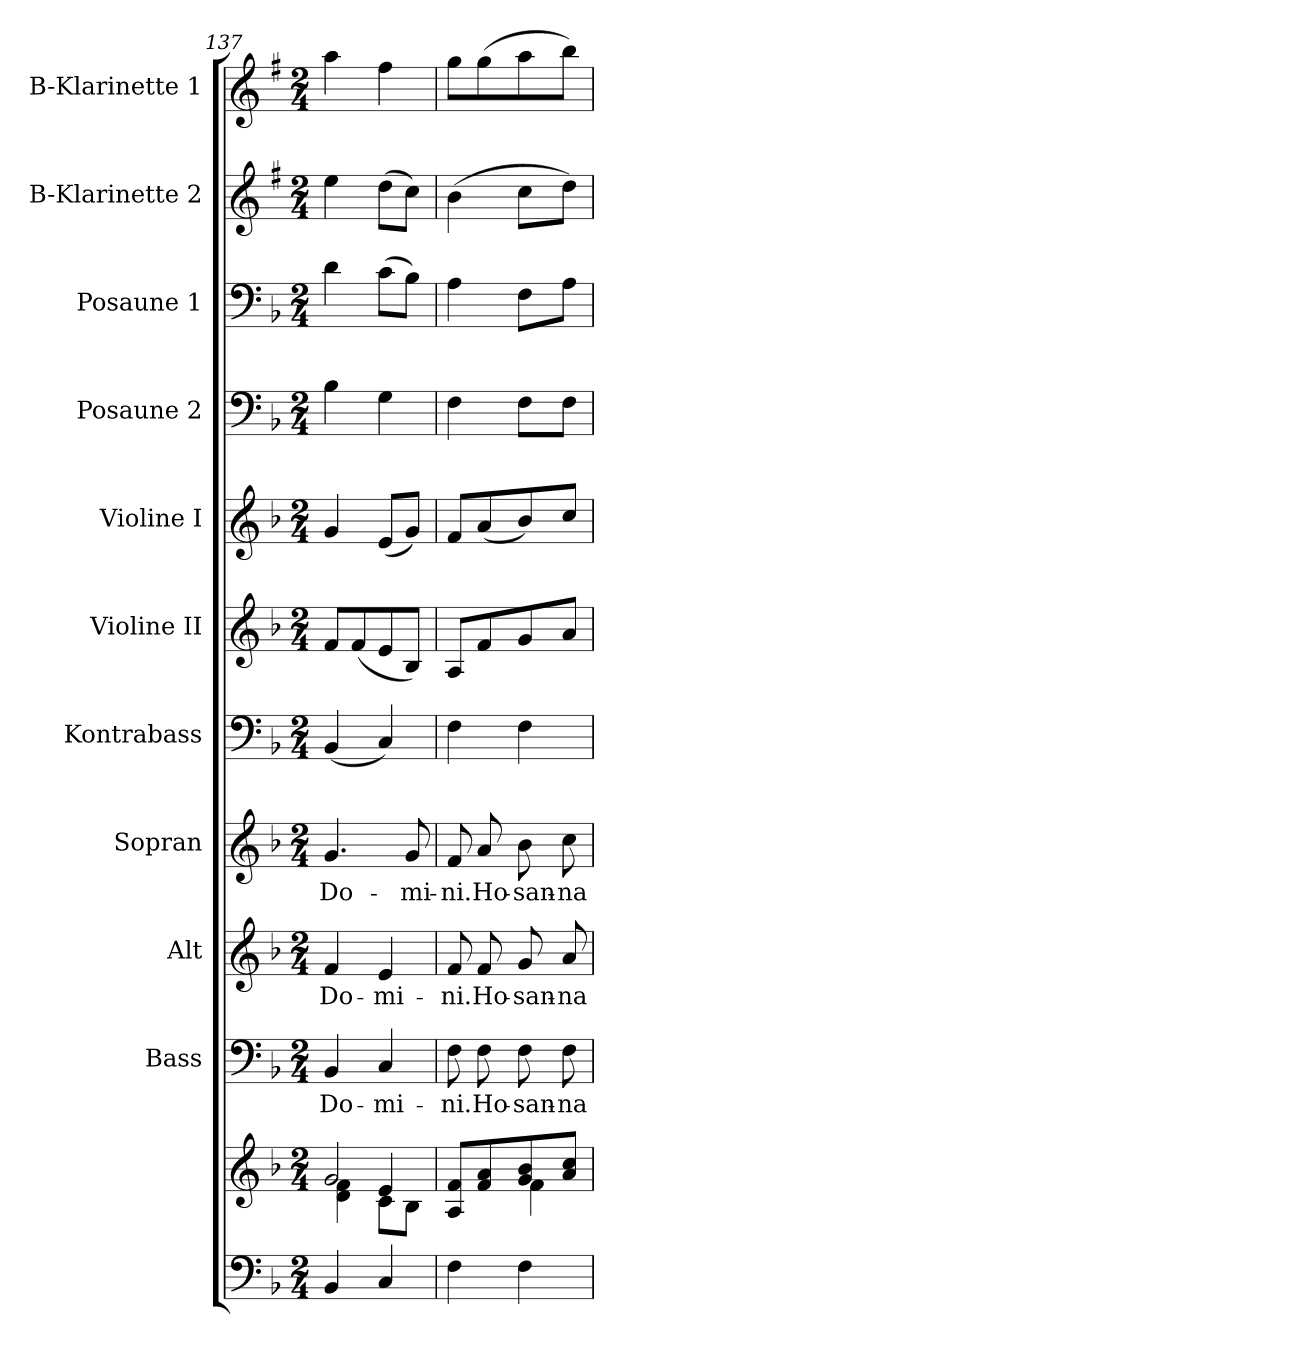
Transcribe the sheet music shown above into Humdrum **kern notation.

**kern	**kern	**kern	**text	**kern	**text	**kern	**text	**kern	**kern	**kern	**kern	**kern	**kern	**kern
*part11	*part11	*part10	*part10	*part9	*part9	*part8	*part8	*part7	*part6	*part5	*part4	*part3	*part2	*part1
*staff12	*staff11	*staff10	*staff10	*staff9	*staff9	*staff8	*staff8	*staff7	*staff6	*staff5	*staff4	*staff3	*staff2	*staff1
*	*	*I"Bass	*	*I"Alt	*	*I"Sopran	*	*I"Kontrabass	*I"Violine II	*I"Violine I	*I"Posaune 2	*I"Posaune 1	*I"B-Klarinette 2	*I"B-Klarinette 1
*	*	*I'B.	*	*I'A.	*	*I'S.	*	*I'Kb.	*I'Vl. II	*I'Vl. I	*I'Pos. 2	*I'Pos. 1	*I'B Kl. 2	*I'B Kl. 1
*clefF4	*clefG2	*clefF4	*	*clefG2	*	*clefG2	*	*clefF4	*clefG2	*clefG2	*clefF4	*clefF4	*clefG2	*clefG2
*	*	*	*	*	*	*	*	*ITrd7c12	*	*	*	*	*ITrd1c2	*ITrd1c2
*k[b-]	*k[b-]	*k[b-]	*	*k[b-]	*	*k[b-]	*	*k[b-]	*k[b-]	*k[b-]	*k[b-]	*k[b-]	*k[b-]	*k[b-]
*F:	*F:	*F:	*	*F:	*	*F:	*	*F:	*F:	*F:	*F:	*F:	*F:	*F:
*M2/4	*M2/4	*M2/4	*	*M2/4	*	*M2/4	*	*M2/4	*M2/4	*M2/4	*M2/4	*M2/4	*M2/4	*M2/4
=137	=137	=137	=137	=137	=137	=137	=137	=137	=137	=137	=137	=137	=137	=137
*	*^	*	*	*	*	*	*	*	*	*	*	*	*	*
*	*	*^	*	*	*	*	*	*	*	*	*	*	*	*	*
!	!	!	!	!	!LO:LY:b	!	!LO:LY:b	!	!LO:LY:b	!	!	!	!	!	!	!
4BB-/	2g/	4d\ 4f\	4ryy	4BB-/	Do-	4f/	Do-	4.g/	Do-	(<4BBB-/	8f/L	4g/	4B-\	4d\	4dd\	4gg\
.	.	.	.	.	.	.	.	.	.	.	(<8f/	.	.	.	.	.
!	!	!	!	!	!LO:LY:b	!	!LO:LY:b	!	!	!	!	!	!	!	!	!
4C/	.	8c\L	4e/	4C/	-mi-	4e/	-mi-	.	.	4CC/)	8e/	(<8e/L	4G\	(>8c\L	(>8cc\L	4ee\
!	!	!	!	!	!	!	!	!	!LO:LY:b	!	!	!	!	!	!	!
.	.	8B-\J	.	.	.	.	.	8g/	-mi-	.	8B-/J)	8g/J)	.	8B-\J)	8b-\J)	.
*	*	*v	*v	*	*	*	*	*	*	*	*	*	*	*	*	*
!!LO:PB:g=z
=138	=138	=138	=138	=138	=138	=138	=138	=138	=138	=138	=138	=138	=138	=138	=138
!	!	!	!	!LO:LY:b	!	!LO:LY:b	!	!LO:LY:b	!	!	!	!	!	!	!
4F\	8A/ 8f/L	4ryy	8F\	-ni.	8f/	-ni.	8f/	-ni.	4FF\	8A/L	8f/L	4F\	4A\	(>4a\	8ff\L
!	!	!	!	!LO:LY:b	!	!LO:LY:b	!	!LO:LY:b	!	!	!	!	!	!	!
.	8f/ 8a/	.	8F\	Ho-	8f/	Ho-	8a/	Ho-	.	8f/	(<8a/	.	.	.	(>8ff\
!	!	!	!	!LO:LY:b	!	!LO:LY:b	!	!LO:LY:b	!	!	!	!	!	!	!
4F\	8g/ 8b-/	4f\	8F\	-san-	8g/	-san-	8b-\	-san-	4FF\	8g/	8b-/)	8F\L	8F\L	8b-\L	8gg\
!	!	!	!	!LO:LY:b	!	!LO:LY:b	!	!LO:LY:b	!	!	!	!	!	!	!
.	8a/ 8cc/J	.	8F\	-na	8a/	-na	8cc\	-na	.	8a/J	8cc/J	8F\J	8A\J	8cc\J)	8aa\J)
*	*v	*v	*	*	*	*	*	*	*	*	*	*	*	*	*
=	=	=	=	=	=	=	=	=	=	=	=	=	=	=
*-	*-	*-	*-	*-	*-	*-	*-	*-	*-	*-	*-	*-	*-	*-
